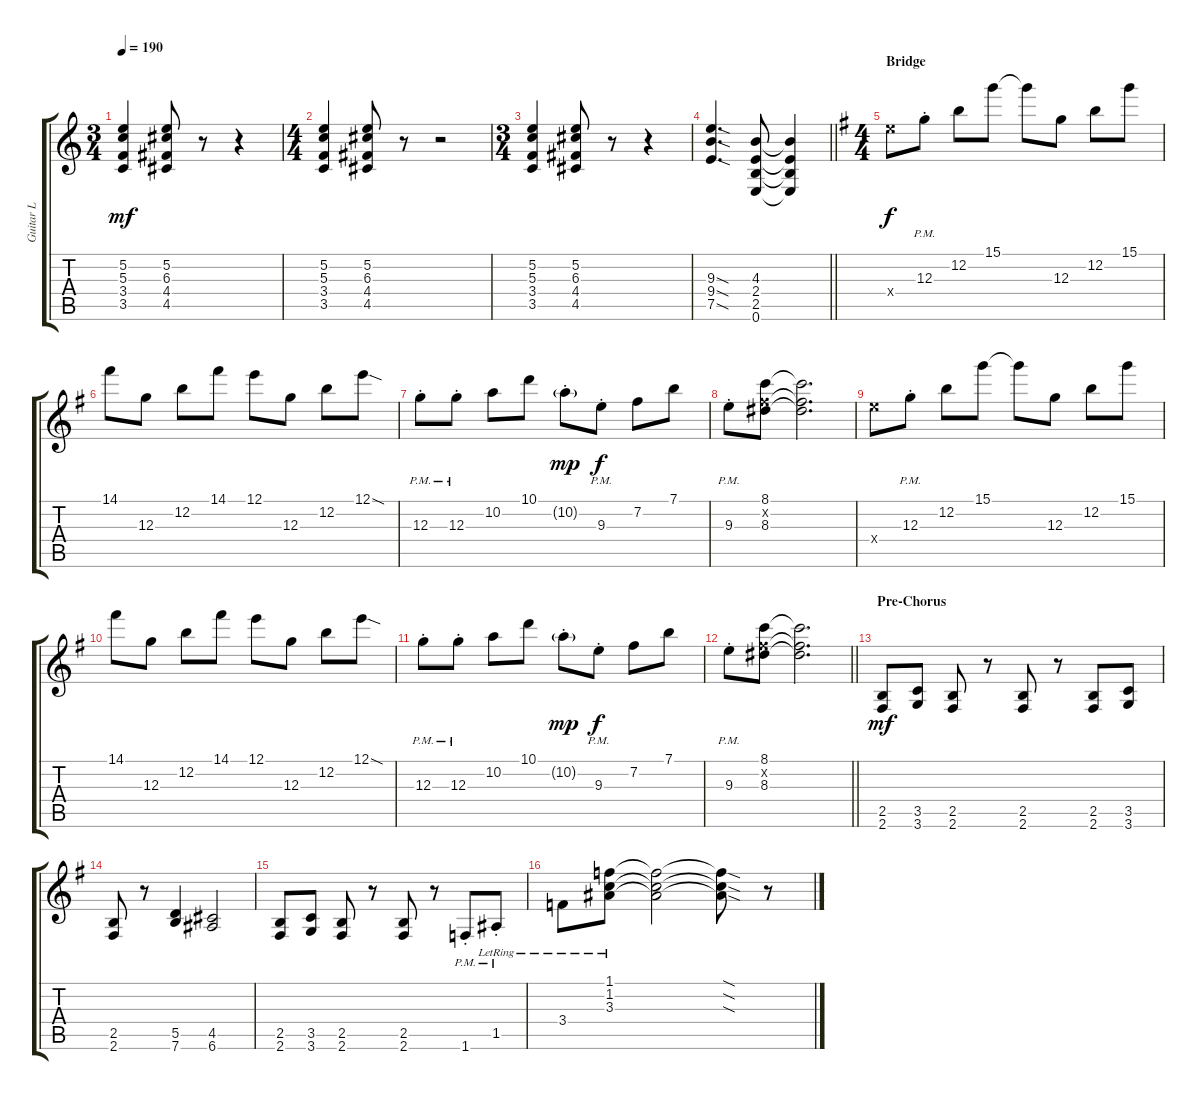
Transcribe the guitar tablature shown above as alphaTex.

\track ("Guitar L" "Guitar L") {instrument distortionguitar}
\staff {score tabs}
\tuning (E4 B3 G3 D3 A2 E2) {hide}
\ts (3 4)
\tempo 190
\clef g2
\ks c
(5.2 5.3 3.4 3.5).4{dy mf} (5.2 6.3 4.4 4.5).8 r.8 r.4 |
\ts (4 4)
(5.2 5.3 3.4 3.5).4 (5.2 6.3 4.4 4.5).8 r.8 r.2 |
\ts (3 4)
(5.2 5.3 3.4 3.5).4 (5.2 6.3 4.4 4.5).8 r.8 r.4 |
\barLineRight lightlight
(9.3{sod} 9.4{sod} 7.5{sod}).4{d} (4.3 2.4 2.5 0.6).8 (4.3{t} 2.4{t} 2.5{t} 0.6{t}).4 |
\ts (4 4)
\section ("" "Bridge")
\ks g
14.4{x}.8{dy f} 12.3{pm st}.8 12.2.8 15.1.8 15.1{t}.8 12.3.8 12.2.8 15.1.8 |
14.1.8 12.3.8 12.2.8 14.1.8 12.1.8 12.3.8 12.2.8 12.1{sod}.8 |
12.3{pm st}.8 12.3{pm st}.8 10.2.8 10.1.8 10.2{g st}.8{dy mp} 9.3{pm st}.8{dy f} 7.2.8 7.1.8 |
9.3{pm st}.8 (8.1 7.2{x} 8.3).8 (8.1{t} 7.2{t} 8.3{t}).2{d} |
14.4{x}.8 12.3{pm st}.8 12.2.8 15.1.8 15.1{t}.8 12.3.8 12.2.8 15.1.8 |
14.1.8 12.3.8 12.2.8 14.1.8 12.1.8 12.3.8 12.2.8 12.1{sod}.8 |
12.3{pm st}.8 12.3{pm st}.8 10.2.8 10.1.8 10.2{g st}.8{dy mp} 9.3{pm st}.8{dy f} 7.2.8 7.1.8 |
\barLineRight lightlight
9.3{pm st}.8 (8.1 7.2{x} 8.3).8 (8.1{t} 7.2{t} 8.3{t}).2{d} |
\section ("" "Pre-Chorus")
(2.5 2.6).8{dy mf} (3.5 3.6).8 (2.5 2.6).8 r.8 (2.5 2.6).8 r.8 (2.5 2.6).8 (3.5 3.6).8 |
(2.5 2.6).8 r.8 (5.5 7.6).4 (4.5 6.6).2 |
(2.5 2.6).8 (3.5 3.6).8 (2.5 2.6).8 r.8 (2.5 2.6).8 r.8 1.6{pm st}.8 1.5{pm st lr}.8 |
3.4{lr}.8 (1.1{lr} 1.2{lr} 3.3{lr}).8 (1.1{t} 1.2{t} 3.3{t}).2 (1.1{sod t} 1.2{sod t} 3.3{sod t}).8 r.8
